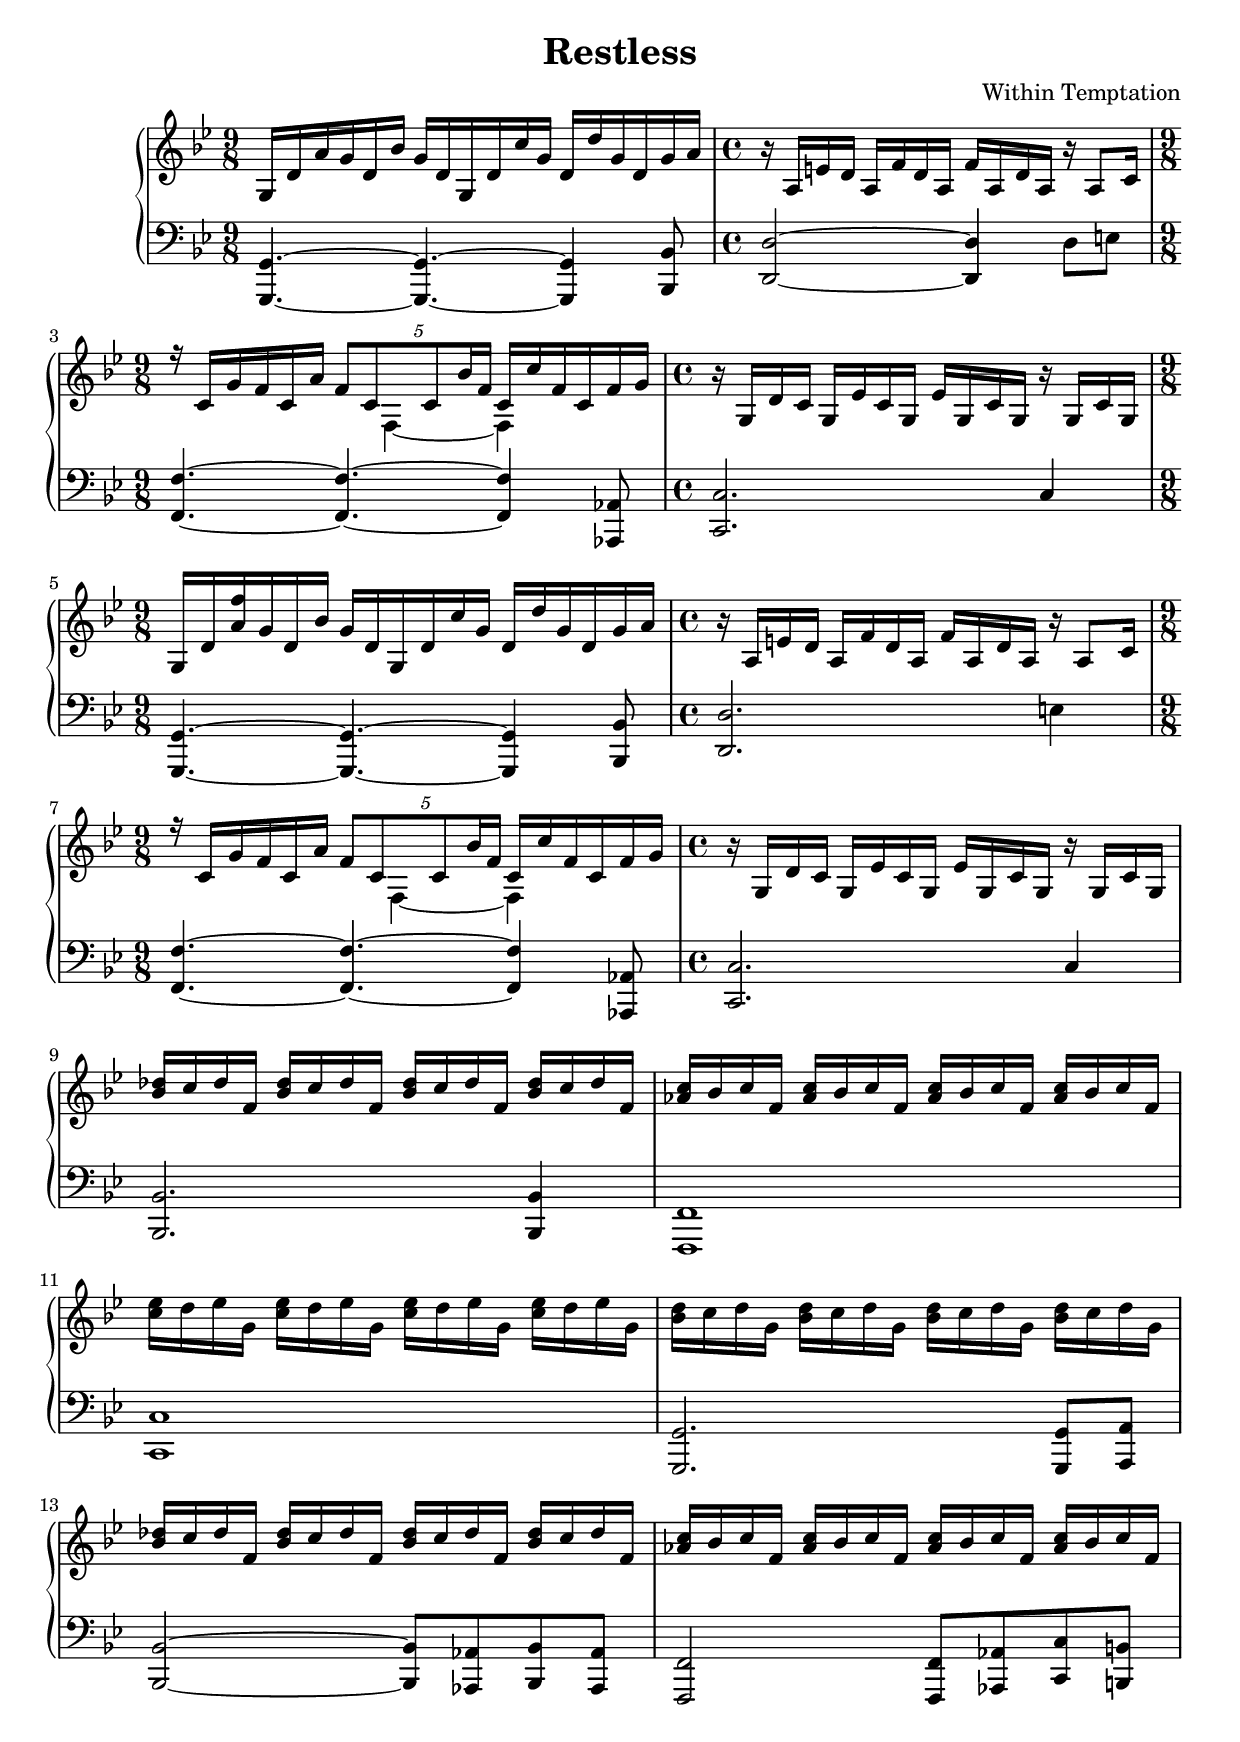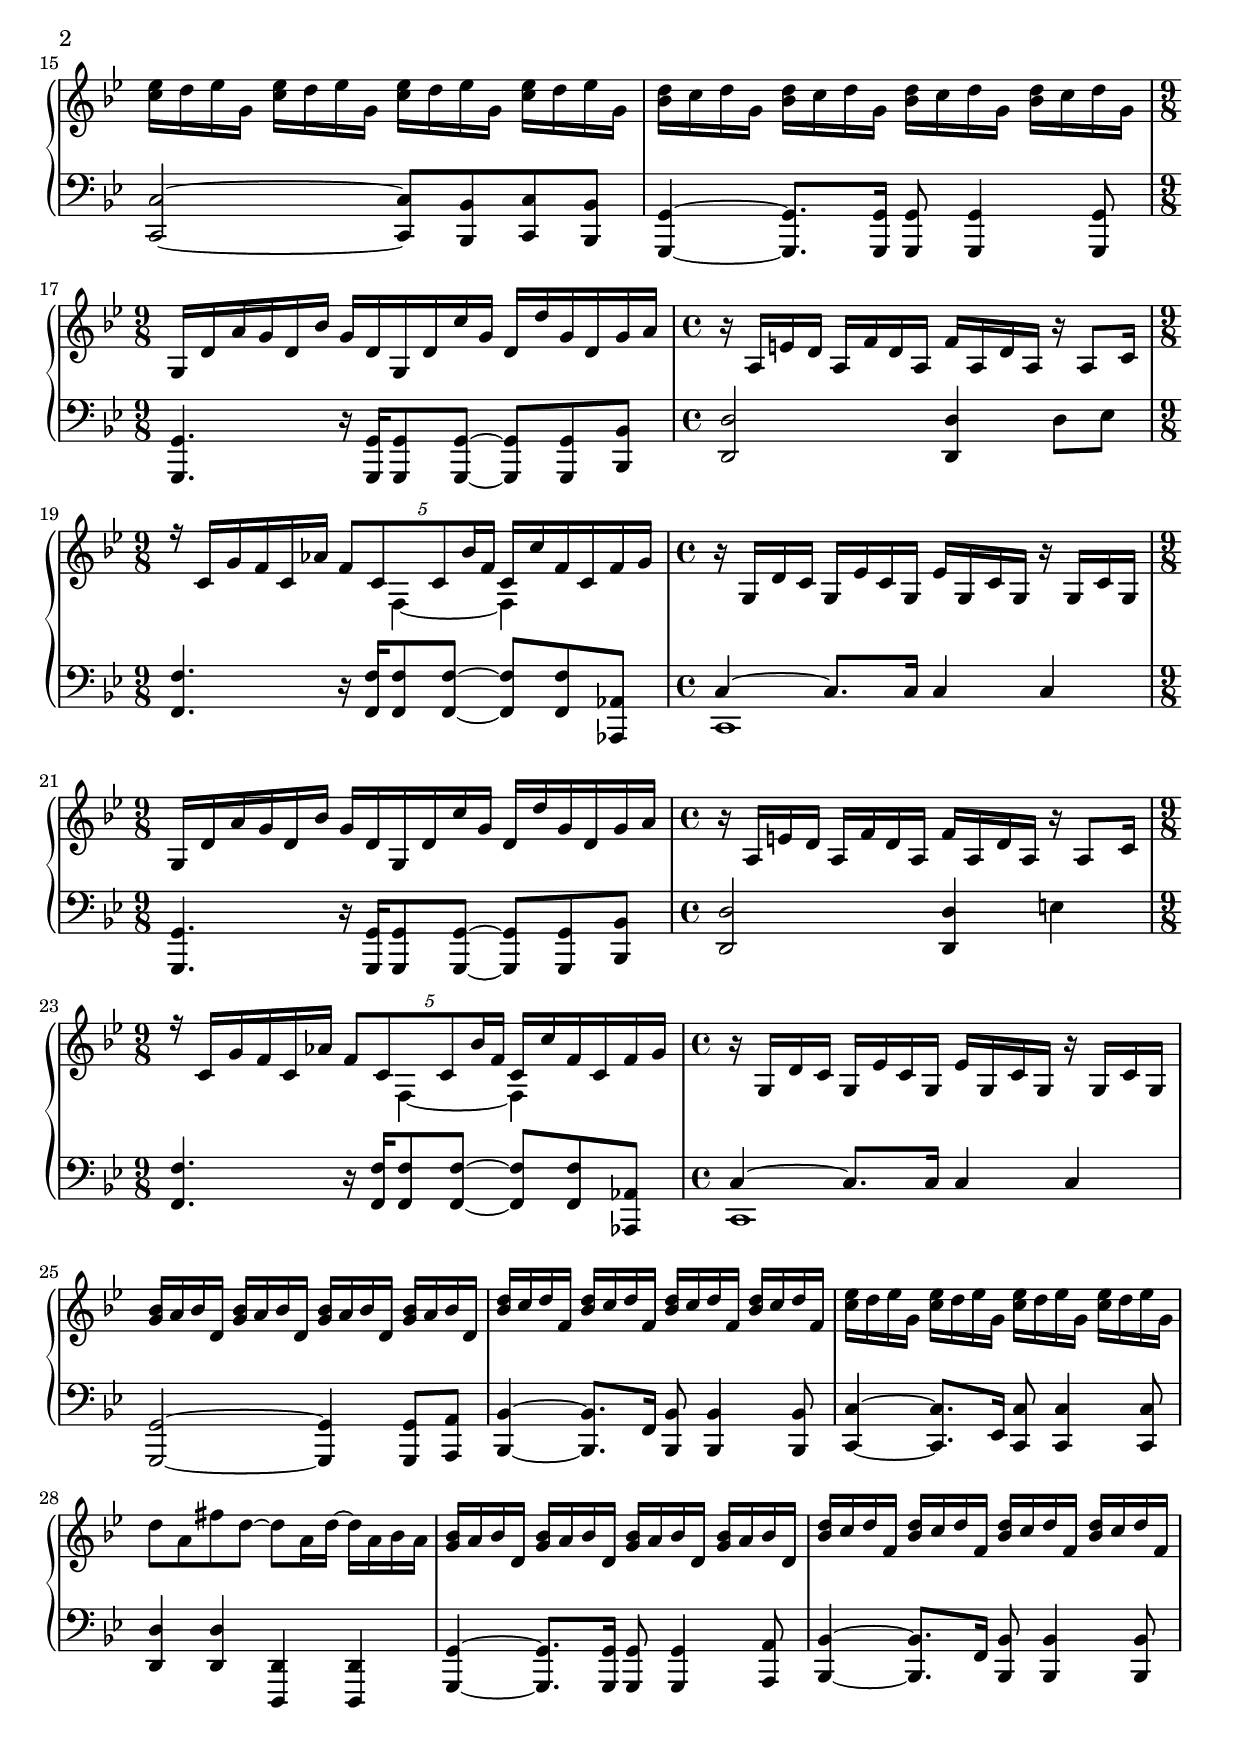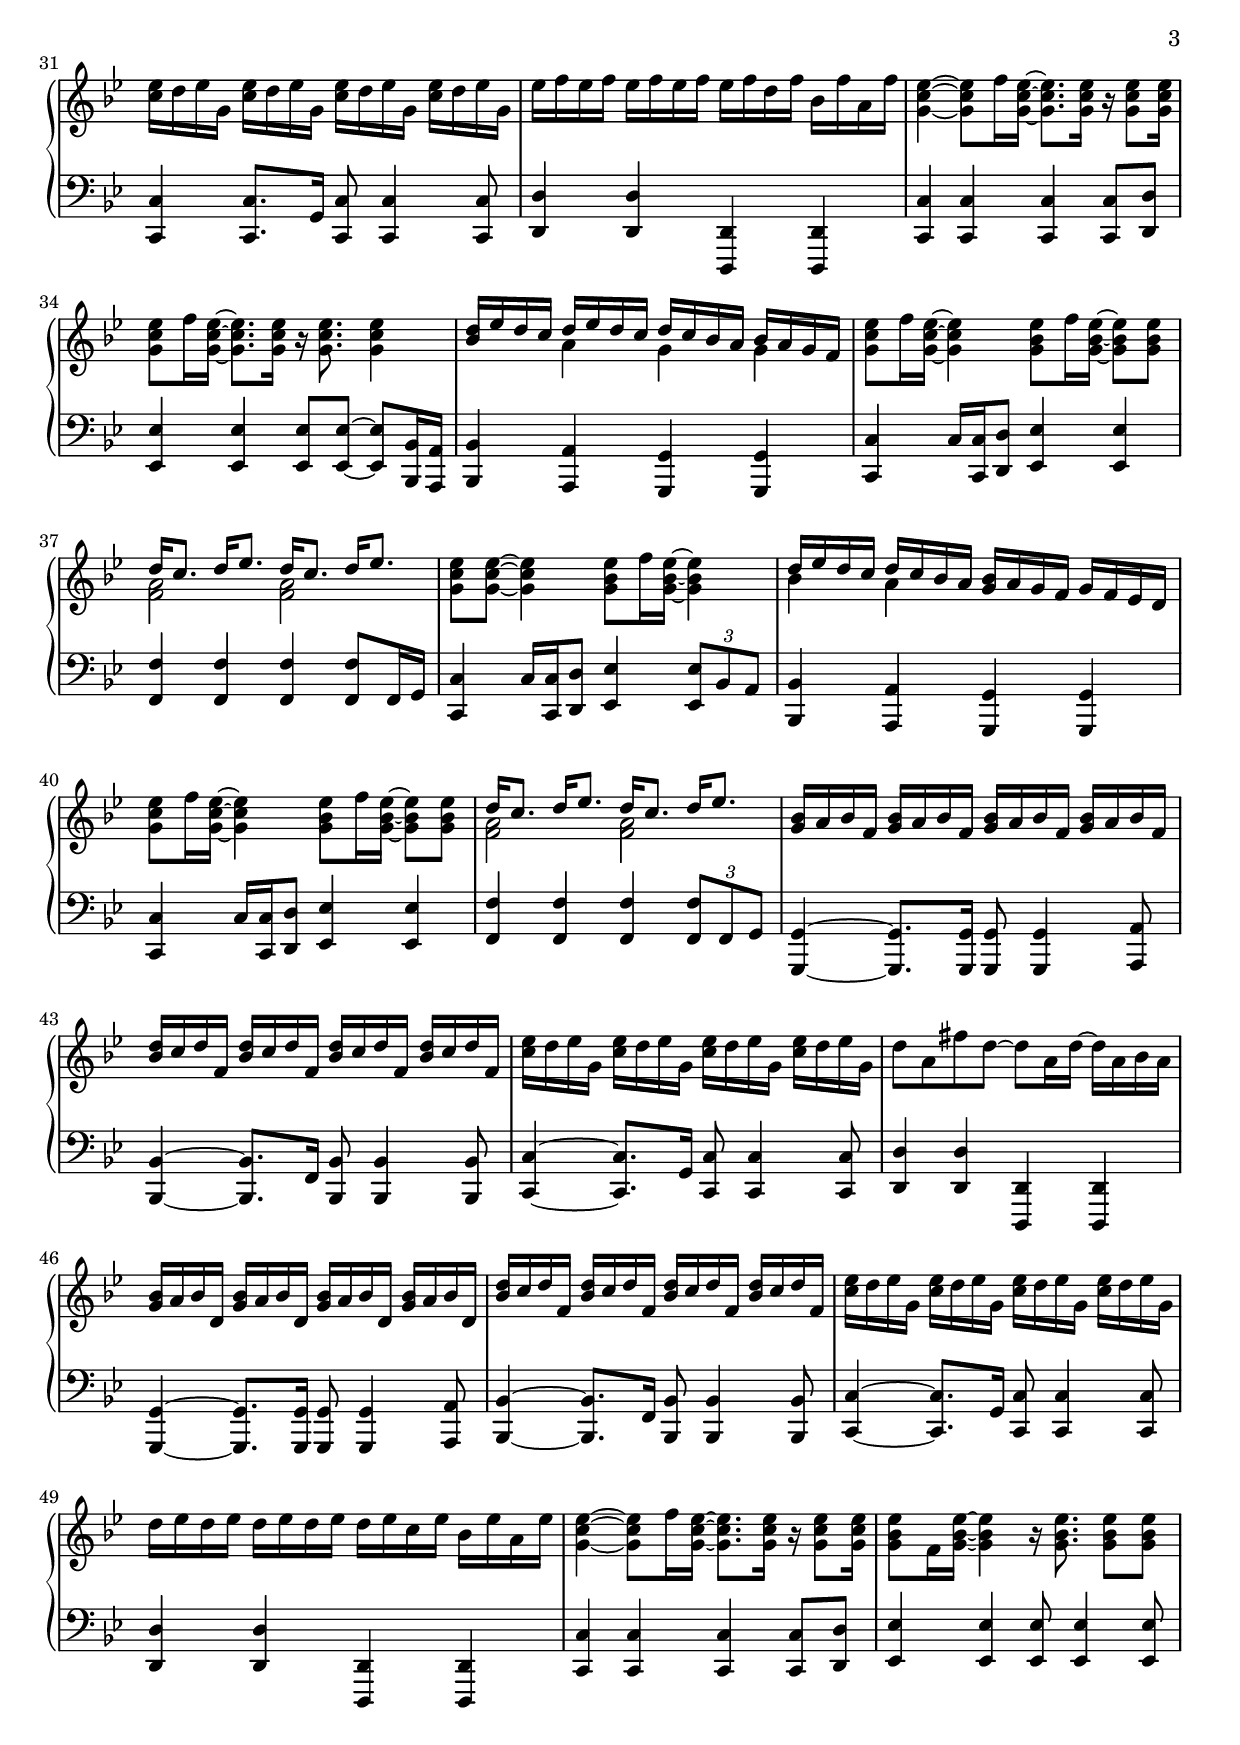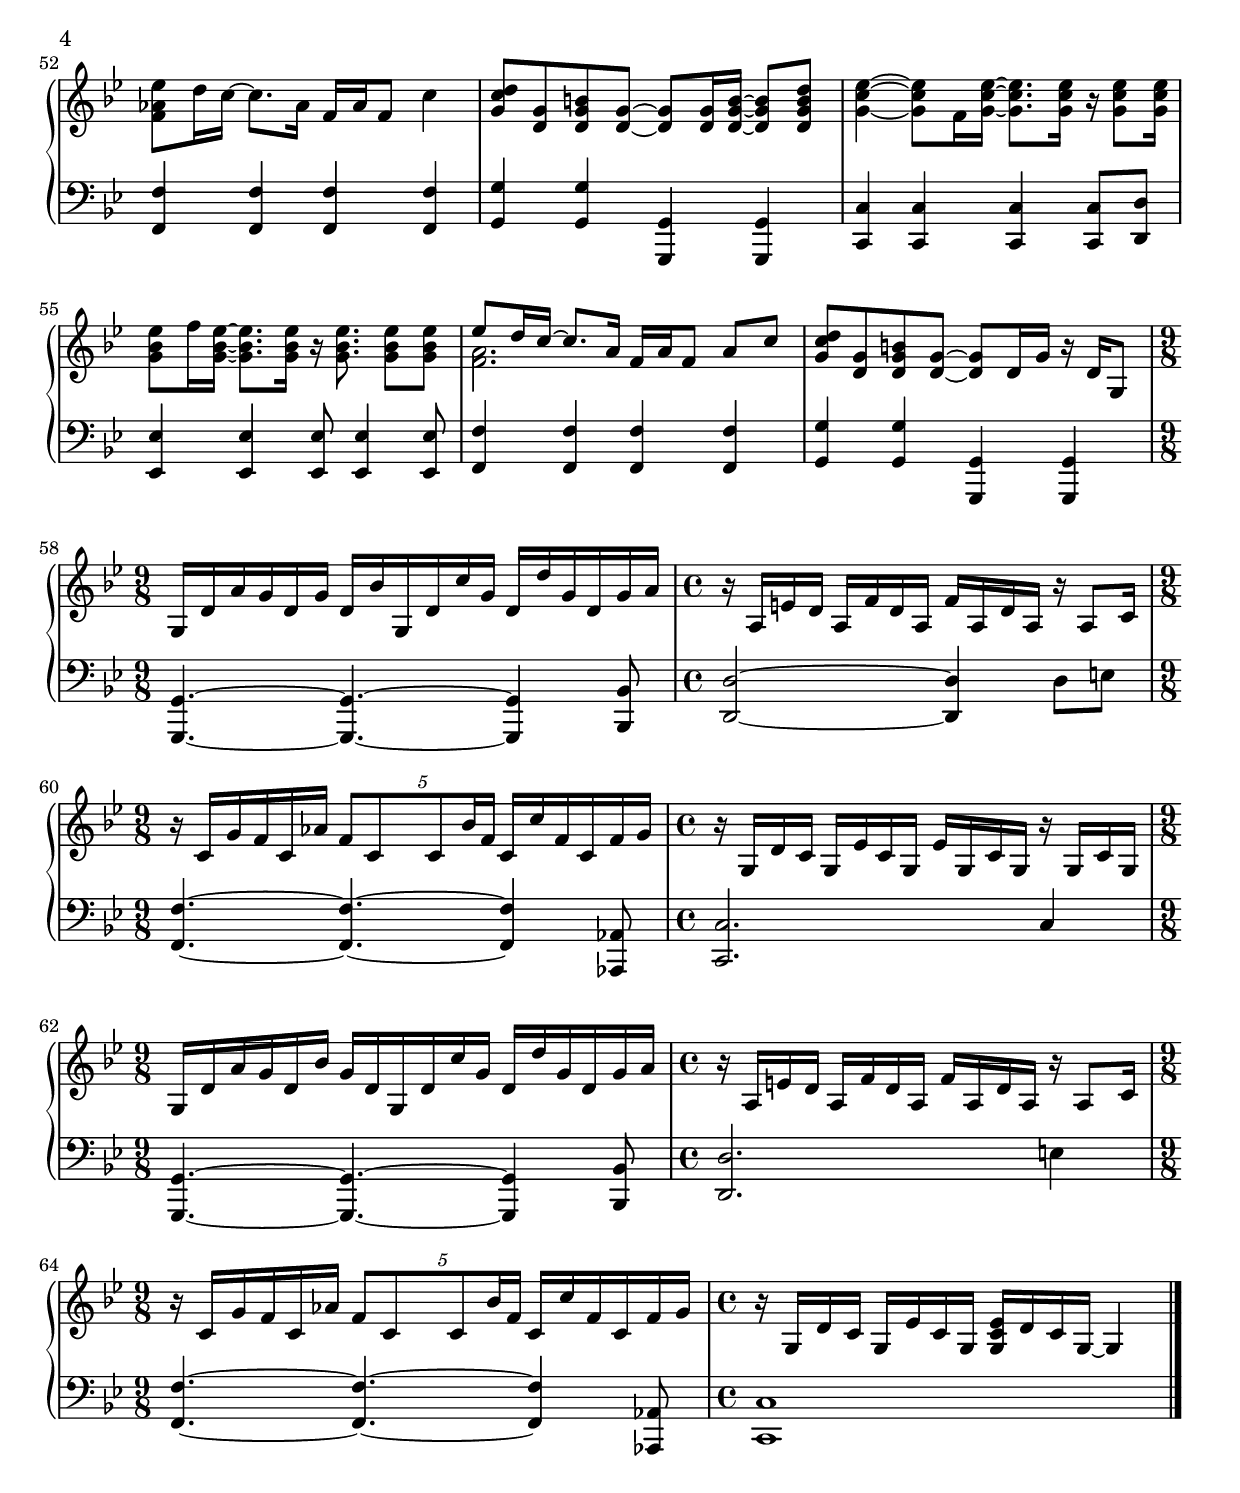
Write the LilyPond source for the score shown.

\version "2.22.0"
\include "italiano.ly"

\book {
    \paper {
        print-all-headers = ##t
    }
    
    \score {
        \header {
            title = "Restless"
            composer = "Within Temptation"
        }
        
        \new PianoStaff
        <<
            \new Staff {                
                \relative do' {                    
                    \clef "treble"
                    \key sol \minor
                    
                    \time 9/8 sol16 re' la' sol re sib' sol re sol, re' do' sol re re' sol, re sol la |
                    \time 4/4 r16 la, mi' re la fa' re la fa' la, re la r la8 do16 |
                    
                    \time 9/8 << { r16 do sol' fa do la' \tuplet 5/3 { fa8[ do s do sib'16 fa] } do16 do' fa, do fa sol } \\ { s2 fa,4 ~ fa s8 } >> |
                    \time 4/4 r16 sol re' do sol mib' do sol mib' sol, do sol r sol do sol |
                    
                    \time 9/8 sol16 re' <la' fa'> sol re sib' sol re sol, re' do' sol re re' sol, re sol la |
                    \time 4/4 r16 la, mi' re la fa' re la fa' la, re la r la8 do16 |
                    
                    \time 9/8 << { r16 do sol' fa do la' \tuplet 5/3 { fa8[ do s do sib'16 fa] } do16 do' fa, do fa sol } \\ { s2 fa,4 ~ fa s8 } >> |
                    \time 4/4 r16 sol re' do sol mib' do sol mib' sol, do sol r sol do sol |
                    
                    <sib' reb>16 do reb fa, <sib reb> do reb fa, <sib reb> do reb fa, <sib reb> do reb fa, |
                    <do' lab>16  sib do fa, <do' lab> sib do fa, <do' lab> sib do fa, <do' lab> sib do fa, |
                    
                    <mib' do>16 re mib sol, <mib' do> re mib sol, <mib' do> re mib sol, <mib' do> re mib sol, |
                    <re' sib>16 do re sol, <re' sib> do re sol, <re' sib> do re sol, <re' sib> do re sol, |
                    
                    <sib reb>16 do reb fa, <sib reb> do reb fa, <sib reb> do reb fa, <sib reb> do reb fa, |
                    <do' lab>16 sib do fa, <do' lab> sib do fa, <do' lab> sib do fa, <do' lab> sib do fa, |
                    
                    <mib' do>16 re mib sol, <mib' do> re mib sol, <mib' do> re mib sol, <mib' do> re mib sol, |
                    <re' sib>16 do re sol, <re' sib> do re sol, <re' sib> do re sol, <re' sib> do re sol, |
                    
                    \time 9/8 sol,16 re' la' sol re sib' sol re sol, re' do' sol re re' sol, re sol la |
                    \time 4/4 r16 la, mi' re la fa' re la fa' la, re la r la8 do16 |
                    
                    \time 9/8 << { r16 do sol' fa do lab' \tuplet 5/3 { fa8[ do s do sib'16 fa] } do16 do' fa, do fa sol } \\ { s2 fa,4 ~ fa s8 } >> |
                    \time 4/4 r16 sol re' do sol mib' do sol mib' sol, do sol r sol do sol |
                    
                    \time 9/8 sol16 re' la' sol re sib' sol re sol, re' do' sol re re' sol, re sol la |
                    \time 4/4 r16 la, mi' re la fa' re la fa' la, re la r la8 do16 |
                    
                    \time 9/8 << { r16 do sol' fa do lab' \tuplet 5/3 { fa8[ do s do sib'16 fa] } do16 do' fa, do fa sol } \\ { s2 fa,4 ~ fa s8 } >> |
                    \time 4/4 r16 sol re' do sol mib' do sol mib' sol, do sol r sol do sol |
                    
                    <sol' sib>16 la sib re, <sol sib> la sib re, <sol sib> la sib re, <sol sib> la sib re, |
                    <sib' re>16 do re fa, <sib re> do re fa, <sib re> do re fa, <sib re> do re fa, |
                    
                    <do' mib>16 re mib sol, <do mib> re mib sol, <do mib> re mib sol, <do mib> re mib sol, |
                    re'8 la fad' re ~ re la16 re ~ re la sib la |	
                    
                    <sol sib>16 la sib re, <sol sib> la sib re, <sol sib> la sib re, <sol sib> la sib re, |
                    <sib' re>16 do re fa, <sib re> do re fa, <sib re> do re fa, <sib re> do re fa, |
                    
                    <do' mib>16 re mib sol, <do mib> re mib sol, <do mib> re mib sol, <do mib> re mib sol, |
                    mib'16 fa mib fa mib fa mib fa mib fa re fa sib, fa' la, fa' |
                    
                    <sol, do mib>4 ~ <sol do mib>8 fa'16 <sol, do mib> ~ <sol do mib>8. <sol do mib>16 r <sol do mib>8 <sol do mib>16 |
                    <sol do mib>8 fa'16 <sol, do mib> ~ <sol do mib>8. <sol do mib>16 r <sol do mib>8. <sol do mib>4 |
                    
                    << { <sib re>16 mib re do re mib re do re do sib la sib la sol fa } \\ { s4 la sol sol } >> |
                    <sol do mib>8 fa'16 <sol, do mib> ~ <sol do mib>4 <sol sib mib>8 fa'16 <sol, sib mib> ~ <sol sib mib>8 <sol sib mib> |
                
                    << { re'16 do8. re16 mib8. re16 do8. re16 mib8. } \\ { <fa, la>2 <fa la> } >> |
                    <sol do mib>8 <sol do mib> ~ <sol do mib>4 <sol sib mib>8 fa'16 <sol, sib mib> ~ <sol sib mib>4 |
                
                    << { re'16 mib re do re do sib la <sol sib> la sol fa sol fa mib re } \\ { sib'4 la s2 } >> |
                    <sol do mib>8 fa'16 <sol, do mib> ~ <sol do mib>4 <sol sib mib>8 fa'16 <sol, sib mib> ~ <sol sib mib>8 <sol sib mib> |
                
                    << { re'16 do8. re16 mib8. re16 do8. re16 mib8. } \\ { <fa, la>2 <fa la> } >> |
                    <sol sib>16 la sib fa <sol sib> la sib fa <sol sib> la sib fa <sol sib> la sib fa |
                    
                    <sib re>16 do re fa, <sib re> do re fa, <sib re> do re fa, <sib re> do re fa, |
                    <mib' do>16 re mib sol, <mib' do> re mib sol, <mib' do> re mib sol, <mib' do> re mib sol, |
                    
                    re'8 la fad' re ~ re la16 re ~ re la sib la |
                    <sol sib>16 la sib re, <sol sib> la sib re, <sol sib> la sib re, <sol sib> la sib re, |
                    
                    <sib' re>16 do re fa, <sib re> do re fa, <sib re> do re fa, <sib re> do re fa, |
                    <mib' do>16 re mib sol, <mib' do> re mib sol, <mib' do> re mib sol, <mib' do> re mib sol, |
                    
                    re'16 mib re mib re mib re mib re mib do mib sib mib la, mib' |
                    <sol, do mib>4 ~ <sol do mib>8 fa'16 <sol, do mib> ~ <sol do mib>8. <sol do mib>16 r <sol do mib>8 <sol do mib>16 |
                    
                    <sol sib mib>8 fa16 <sol sib mib> ~ <sol sib mib>4 r16 <sol sib mib>8. <sol sib mib>8 <sol sib mib> |
                    <fa lab mib'>8 re'16 do ~ do8. lab16 fa lab fa8 do'4 |
                    
                    <sol do re>8 <re sol> <re sol si> <re sol> ~ <re sol> <re sol>16 <re sol si> ~ <re sol si>8 <re sol si re> |
                    <sol do mib>4 ~ <sol do mib>8 fa16 <sol do mib> ~ <sol do mib>8. <sol do mib>16 r <sol do mib>8 <sol do mib>16 |
                    
                    <sol sib mib>8 fa'16 <sol, sib mib> ~ <sol sib mib>8. <sol sib mib>16 r <sol sib mib>8. <sol sib mib>8 <sol sib mib> |
                    << { mib'8 re16 do ~ do8. la16 fa la fa8 la do } \\ { <fa, la>2. } >> |
                    
                    <sol do re>8 <re sol> <re sol si> <re sol> ~ <re sol> re16 sol r re sol,8 |
                    \time 9/8 sol16 re' la' sol re sol re sib' sol, re' do' sol re re' sol, re sol la |
                    
                    \time 4/4 r16 la, mi' re la fa' re la fa' la, re la r la8 do16 |
                    \time 9/8 r16 do sol' fa do lab' \tuplet 5/3 { fa8[ do s do sib'16 fa] } do do' fa, do fa sol |
                    
                    \time 4/4 r16 sol, re' do sol mib' do sol mib' sol, do sol r sol do sol |
                    \time 9/8 sol16 re' la' sol re sib' sol re sol, re' do' sol re re' sol, re sol la |
                    
                    \time 4/4 r16 la, mi' re la fa' re la fa' la, re la r la8 do16 |
                    \time 9/8 r16 do sol' fa do lab' \tuplet 5/3 { fa8[ do s do sib'16 fa] } do do' fa, do fa sol |
                    
                    \time 4/4 r16 sol, re' do sol mib' do sol <sol do mib> re' do sol ~ sol4 | \bar "|."
                }
            }
            \new Staff {
                \relative do {
                    \clef "bass"
                    \key sol \minor
                    
                    \time 9/8 <sol sol,>4. ~ <sol sol,>4. ~ <sol sol,>4 <sib sib,>8 |
                    \time 4/4 <re re,>2 ~ <re re,>4 re8 mi |
                    
                    \time 9/8 <fa fa,>4. ~ <fa fa,>4. ~ <fa fa,>4 <lab, lab,>8 |
                    \time 4/4 <do do,>2. do4 |	
                    
                    \time 9/8 <sol sol,>4. ~ <sol sol,>4. ~ <sol sol,>4 <sib sib,>8 |
                    \time 4/4 <re re,>2. mi4 |
                    
                    \time 9/8 <fa fa,>4. ~ <fa fa,>4. ~ <fa fa,>4 <lab, lab,>8 |
                    \time 4/4 <do do,>2. do4 |	
                    
                    <sib sib,>2. <sib sib,>4 |
                    <fa fa,>1 |
                    
                    <do' do,>1 |
                    <sol sol,>2. <sol sol,>8 <la la,> |
                    
                    <sib sib,>2 ~ <sib sib,>8 <lab lab,> <sib sib,> <lab lab,> |
                    <fa fa,>2 <fa fa,>8 <lab lab,> <do do,> <si si,> |
                    
                    <do do,>2 ~ <do do,>8 <sib sib,> <do do,> <sib sib,> |
                    <sol sol,>4 ~ <sol sol,>8. <sol sol,>16 <sol sol,>8 <sol sol,>4 <sol sol,>8 |
                    
                    \time 9/8 <sol sol,>4. r16 <sol sol,> <sol sol,>8 <sol sol,> ~ <sol sol,> <sol sol,> <sib sib,> |
                    \time 4/4 <re re,>2 <re re,>4 re8 mib |
                    
                    \time 9/8 <fa fa,>4. r16 <fa fa,> <fa fa,>8 <fa fa,> ~ <fa fa,> <fa fa,> <lab, lab,> |
                    \time 4/4 << { do4 ~ do8. do16 do4 do } \\ { do,1 } >> |
                    
                    \time 9/8 <sol' sol,>4. r16 <sol sol,> <sol sol,>8 <sol sol,> ~ <sol sol,> <sol sol,> <sib sib,> |
                    \time 4/4 <re re,>2 <re re,>4 mi4 |
                    
                    \time 9/8 <fa fa,>4. r16 <fa fa,> <fa fa,>8 <fa fa,> ~ <fa fa,> <fa fa,> <lab, lab,> |
                    \time 4/4 << { do4 ~ do8. do16 do4 do } \\ { do,1 } >> |
                    
                    <sol' sol,>2 ~ <sol sol,>4 <sol sol,>8 <la la,> |
                    <sib sib,>4 ~ <sib sib,>8. fa16 <sib sib,>8 <sib sib,>4 <sib sib,>8 |
                    
                    <do do,>4 ~ <do do,>8. mib,16 <do' do,>8 <do do,>4 <do do,>8 |
                    <re re,>4 <re re,> <re, re,> <re re,> |
                    
                    <sol sol,>4 ~ <sol sol,>8. <sol sol,>16 <sol sol,>8 <sol sol,>4 <la la,>8 |
                    <sib sib,>4 ~ <sib sib,>8. fa16 <sib sib,>8 <sib sib,>4 <sib sib,>8 |
                    
                    <do do,>4 <do do,>8. sol16 <do do,>8 <do do,>4 <do do,>8 |
                    <re re,>4 <re re,> <re, re,> <re re,> |
                    
                    <do' do,>4 <do do,> <do do,> <do do,>8 <re re,> |
                    <mib mib,>4 <mib mib,> <mib mib,>8 <mib mib,> ~ <mib mib,> <sib sib,>16 <la la,> |
                    
                    <sib sib,>4 <la la,> <sol sol,> <sol sol,> |
                    <do do,>4 do16 <do do,> <re re,>8 <mib mib,>4 <mib mib,> |
                    
                    <fa fa,>4 <fa fa,> <fa fa,> <fa fa,>8 fa,16 sol |
                    <do do,>4 do16 <do do,> <re re,>8 <mib mib,>4 \tuplet 3/2 { <mib mib,>8 sib la } |
                    
                    <sib sib,>4 <la la,> <sol sol,> <sol sol,> |
                    <do do,> do16 <do do,> <re re,>8 <mib mib,>4 <mib mib,> |
                    
                    <fa fa,>4 <fa fa,> <fa fa,> \tuplet 3/2 { <fa fa,>8 fa, sol } |
                    <sol sol,>4 ~ <sol sol,>8. <sol sol,>16 <sol sol,>8 <sol sol,>4 <la la,>8 |
                    
                    <sib sib,>4 ~ <sib sib,>8. fa16 <sib sib,>8 <sib sib,>4 <sib sib,>8 |
                    <do do,>4 ~ <do do,>8. sol16 <do do,>8 <do do,>4 <do do,>8 |
                    
                    <re re,>4 <re re,> <re, re,> <re re,> |
                    <sol sol,>4 ~ <sol sol,>8. <sol sol,>16 <sol sol,>8 <sol sol,>4 <la la,>8 |
                    
                    <sib sib,>4 ~ <sib sib,>8. fa16 <sib sib,>8 <sib sib,>4 <sib sib,>8 |
                    <do do,>4 ~ <do do,>8. sol16 <do do,>8 <do do,>4 <do do,>8 |
                    
                    <re re,>4 <re re,> <re, re,> <re re,> |
                    <do' do,>4 <do do,> <do do,> <do do,>8 <re re,> |
                    
                    <mib mib,>4 <mib mib,> <mib mib,>8 <mib mib,>4 <mib mib,>8 |
                    <fa fa,>4 <fa fa,> <fa fa,> <fa fa,> |
                    
                    <sol sol,>4 <sol sol,> <sol, sol,> <sol sol,> |
                    <do do,>4 <do do,>4 <do do,>4 <do do,>8 <re re,> |
                    
                    <mib mib,>4 <mib mib,> <mib mib,>8 <mib mib,>4 <mib mib,>8 |
                    <fa fa,>4 <fa fa,> <fa fa,> <fa fa,> |
                    
                    <sol sol,>4 <sol sol,> <sol, sol,> <sol sol,> |
                    \time 9/8 <sol sol,>4. ~ <sol sol,> ~ <sol sol,>4 <sib sib,>8 |
                    
                    \time 4/4 <re re,>2 ~ <re re,>4 re8 mi |
                    \time 9/8 <fa fa,>4. ~ <fa fa,> ~ <fa fa,>4 <lab, lab,>8 |
                    
                    \time 4/4 <do do,>2. do4 |
                    \time 9/8 <sol sol,>4. ~ <sol sol,> ~ <sol sol,>4 <sib sib,>8 |
                    
                    \time 4/4 <re re,>2. mi4	 |
                    \time 9/8 <fa fa,>4. ~ <fa fa,> ~ <fa fa,>4 <lab, lab,>8 |
                    
                    \time 4/4 <do do,>1 | \bar "|."
                }
            }
        >>
    }
}